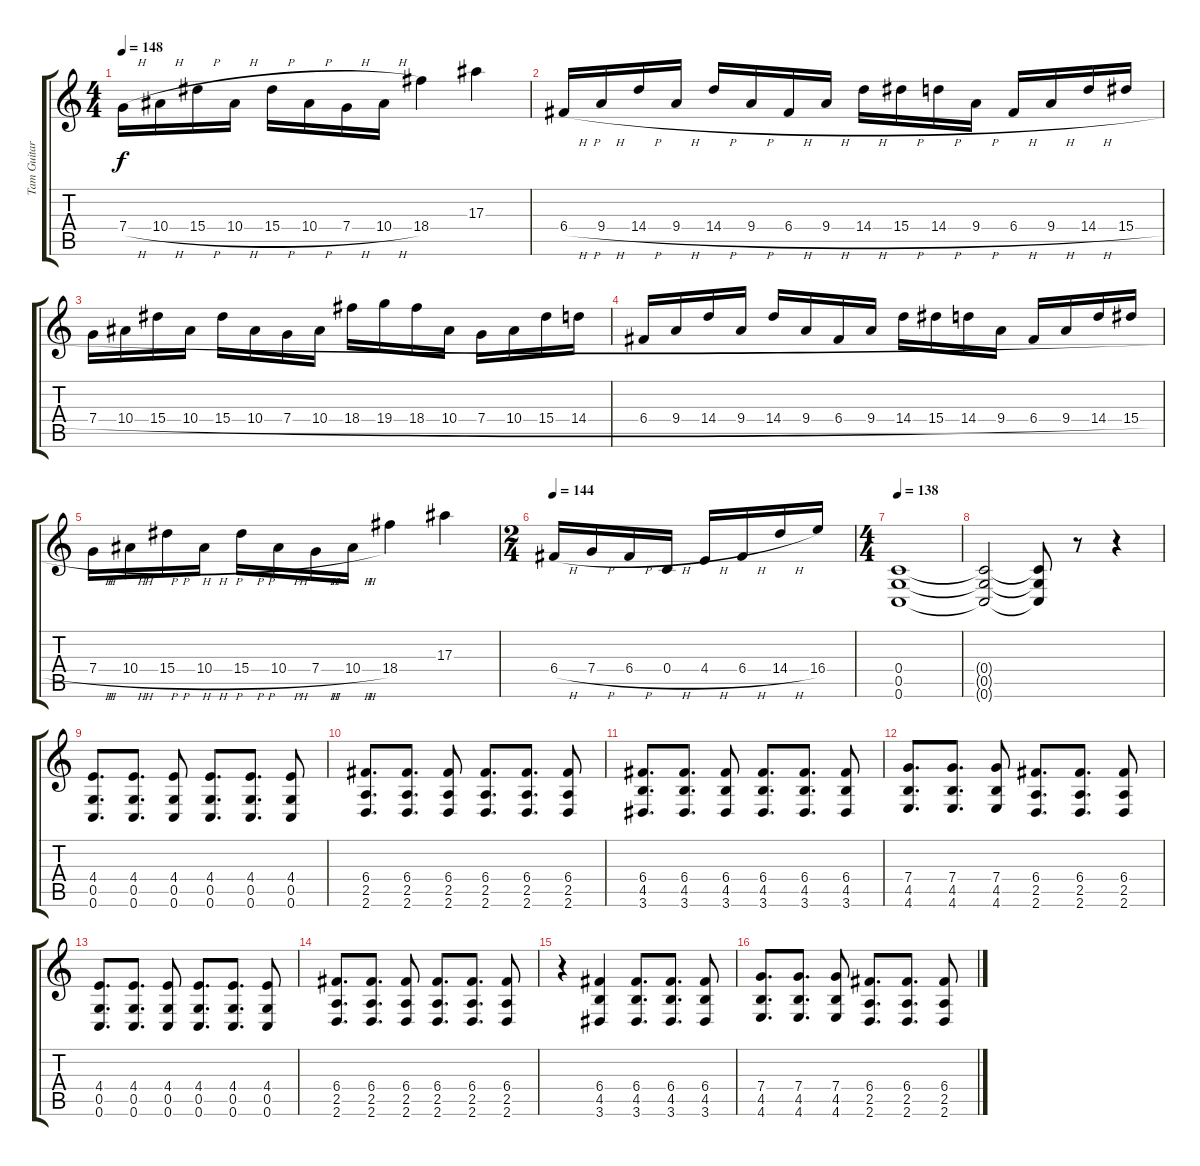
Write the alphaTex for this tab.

\track ("Tam Guitar" "Tam Guitar") {instrument overdrivenguitar}
\staff {score tabs}
\tuning (D4 A3 F3 C3 G2 C2) {hide}
\ts (4 4)
\tempo 148
\clef g2
\ks c
7.4{h}.16{dy f} 10.4{h}.16 15.4{h}.16 10.4{h}.16 15.4{h}.16 10.4{h}.16 7.4{h}.16 10.4{h}.16 18.4.4 17.3.4 |
6.4{h}.16 9.4{h}.16 14.4{h}.16 9.4{h}.16 14.4{h}.16 9.4{h}.16 6.4{h}.16 9.4{h}.16 14.4{h}.16 15.4{h}.16 14.4{h}.16 9.4{h}.16 6.4{h}.16 9.4{h}.16 14.4{h}.16 15.4{h}.16 |
7.4{h}.16 10.4{h}.16 15.4{h}.16 10.4{h}.16 15.4{h}.16 10.4{h}.16 7.4{h}.16 10.4{h}.16 18.4{h}.16 19.4{h}.16 18.4{h}.16 10.4{h}.16 7.4{h}.16 10.4{h}.16 15.4{h}.16 14.4{h}.16 |
6.4{h}.16 9.4{h}.16 14.4{h}.16 9.4{h}.16 14.4{h}.16 9.4{h}.16 6.4{h}.16 9.4{h}.16 14.4{h}.16 15.4{h}.16 14.4{h}.16 9.4{h}.16 6.4{h}.16 9.4{h}.16 14.4{h}.16 15.4{h}.16 |
7.4{h}.16 10.4{h}.16 15.4{h}.16 10.4{h}.16 15.4{h}.16 10.4{h}.16 7.4{h}.16 10.4{h}.16 18.4.4 17.3.4 |
\ts (2 4)
\tempo 144
6.4{h}.16 7.4{h}.16 6.4{h}.16 0.4{h}.16 4.4{h}.16 6.4{h}.16 14.4{h}.16 16.4.16 |
\ts (4 4)
\tempo 138
(0.4 0.5 0.6).1 |
(0.4{t} 0.5{t} 0.6{t}).2 (0.4{t} 0.5{t} 0.6{t}).8 r.8 r.4 |
(4.4 0.5 0.6).8{d} (4.4 0.5 0.6).8{d} (4.4 0.5 0.6).8 (4.4 0.5 0.6).8{d} (4.4 0.5 0.6).8{d} (4.4 0.5 0.6).8 |
(6.4 2.5 2.6).8{d} (6.4 2.5 2.6).8{d} (6.4 2.5 2.6).8 (6.4 2.5 2.6).8{d} (6.4 2.5 2.6).8{d} (6.4 2.5 2.6).8 |
(6.4 4.5 3.6).8{d} (6.4 4.5 3.6).8{d} (6.4 4.5 3.6).8 (6.4 4.5 3.6).8{d} (6.4 4.5 3.6).8{d} (6.4 4.5 3.6).8 |
(7.4 4.5 4.6).8{d} (7.4 4.5 4.6).8{d} (7.4 4.5 4.6).8 (6.4 2.5 2.6).8{d} (6.4 2.5 2.6).8{d} (6.4 2.5 2.6).8 |
(4.4 0.5 0.6).8{d} (4.4 0.5 0.6).8{d} (4.4 0.5 0.6).8 (4.4 0.5 0.6).8{d} (4.4 0.5 0.6).8{d} (4.4 0.5 0.6).8 |
(6.4 2.5 2.6).8{d} (6.4 2.5 2.6).8{d} (6.4 2.5 2.6).8 (6.4 2.5 2.6).8{d} (6.4 2.5 2.6).8{d} (6.4 2.5 2.6).8 |
r.4 (6.4 4.5 3.6).4 (6.4 4.5 3.6).8{d} (6.4 4.5 3.6).8{d} (6.4 4.5 3.6).8 |
(7.4 4.5 4.6).8{d} (7.4 4.5 4.6).8{d} (7.4 4.5 4.6).8 (6.4 2.5 2.6).8{d} (6.4 2.5 2.6).8{d} (6.4 2.5 2.6).8
